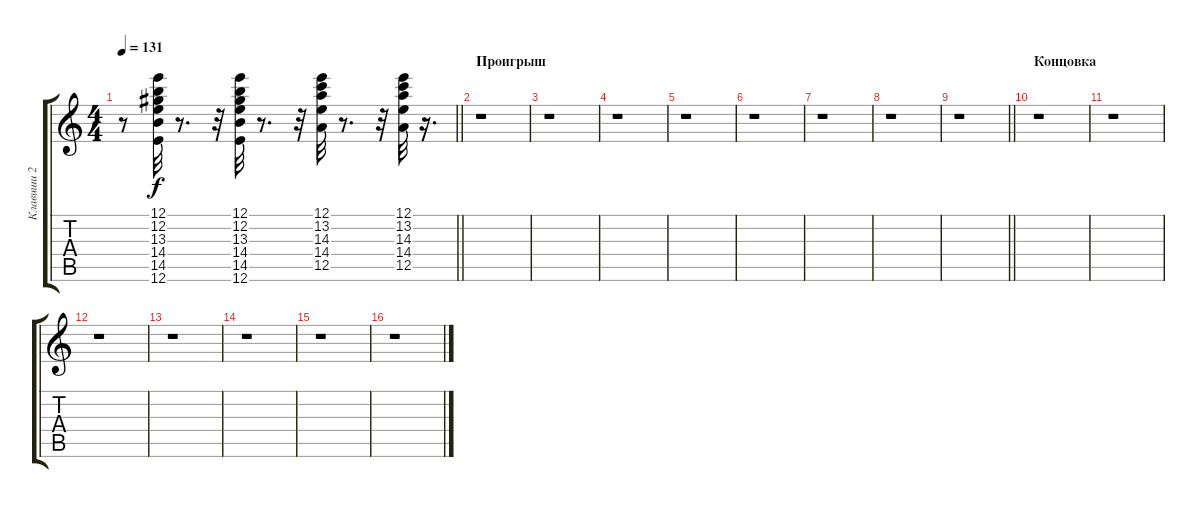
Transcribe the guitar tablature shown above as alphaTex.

\track ("Клавиши 2" "Клавиши 2") {instrument synthbass1}
\staff {score tabs}
\tuning (E4 B3 G3 D3 A2 E2) {hide}
\ts (4 4)
\tempo 131
\clef g2
\barLineRight lightlight
\ks c
r.8{dy f} (12.1 12.2 13.3 14.4 14.5 12.6).32 r.8{d} r.32 (12.1 12.2 13.3 14.4 14.5 12.6).32 r.8{d} r.32 (12.1 13.2 14.3 14.4 12.5).32 r.8{d} r.32 (12.1 13.2 14.3 14.4 12.5).32 r.16{d} |
\section ("" "Проигрыш")
r.1 |
r.1 |
r.1 |
r.1 |
r.1 |
r.1 |
r.1 |
\barLineRight lightlight
r.1 |
\section ("" "Концовка")
r.1 |
r.1 |
r.1 |
r.1 |
r.1 |
r.1 |
r.1
